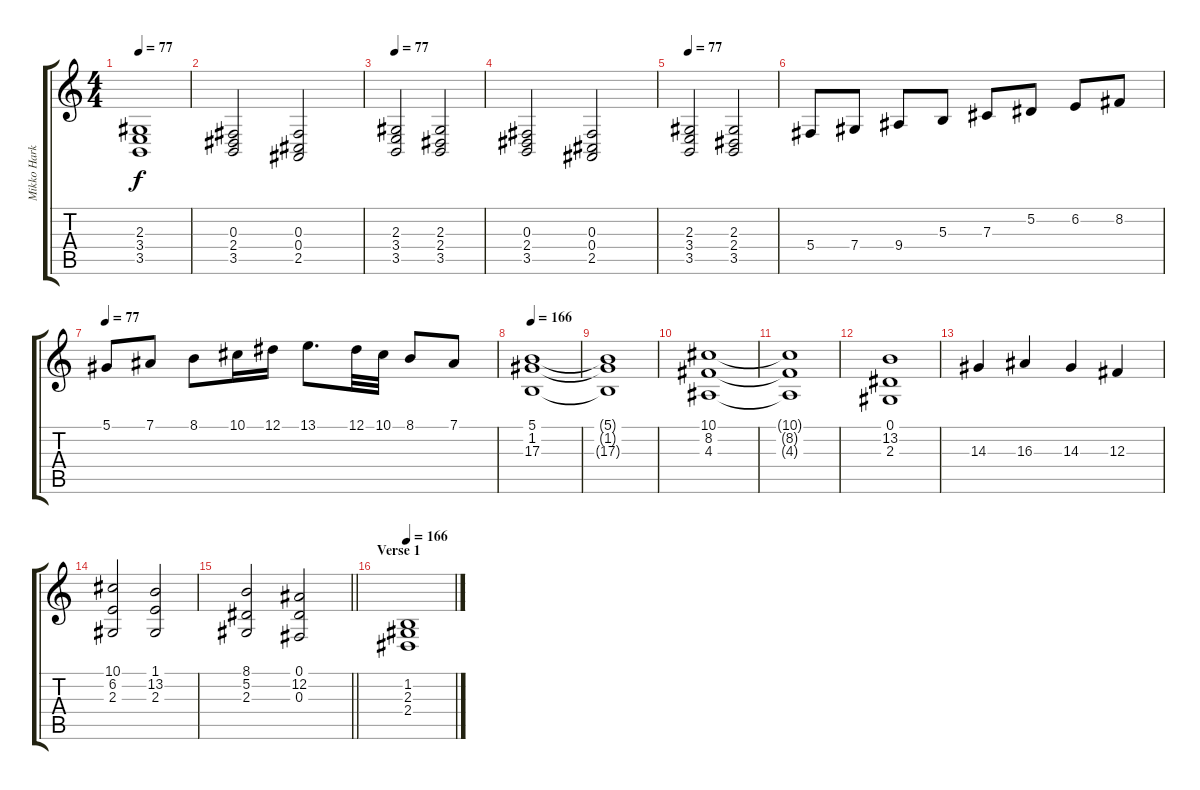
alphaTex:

\track ("Mikko Harkin RH" "Mikko Hark") {instrument harpsichord}
\staff {score tabs}
\tuning (Eb4 Bb3 Gb3 Db3 Ab2 Eb2) {hide}
\ts (4 4)
\tempo 77
\clef g2
\ks c
(2.3 3.4 3.5).1{dy f volume 12 instrument harpsichord} |
(0.3 2.4 3.5).2 (0.3 0.4 2.5).2 |
\tempo 77
(2.3 3.4 3.5).2 (2.3 2.4 3.5).2 |
(0.3 2.4 3.5).2 (0.3 0.4 2.5).2 |
\tempo 77
(2.3 3.4 3.5).2 (2.3 2.4 3.5).2 |
5.4.8{instrument stringensemble1} 7.4.8 9.4.8 5.3.8 7.3.8 5.2.8 6.2.8 8.2.8 |
\tempo 77
5.1.8 7.1.8 8.1.8 10.1.16 12.1.16 13.1.8{d} 12.1.32 10.1.32 8.1.8 7.1.8 |
\tempo 166
(5.1 1.2 17.3).1 |
(5.1{t} 1.2{t} 17.3{t}).1 |
(10.1 8.2 4.3).1 |
(10.1{t} 8.2{t} 4.3{t}).1 |
(0.1 13.2 2.3).1 |
14.3.4{volume 14} 16.3.4 14.3.4 12.3.4 |
(10.1 6.2 2.3).2{volume 13} (1.1 13.2 2.3).2 |
\barLineRight lightlight
(8.1 5.2 2.3).2 (0.1 12.2 0.3).2 |
\section ("" "Verse 1")
\tempo 163
\tempo 166
(1.2 2.3 2.4).1
